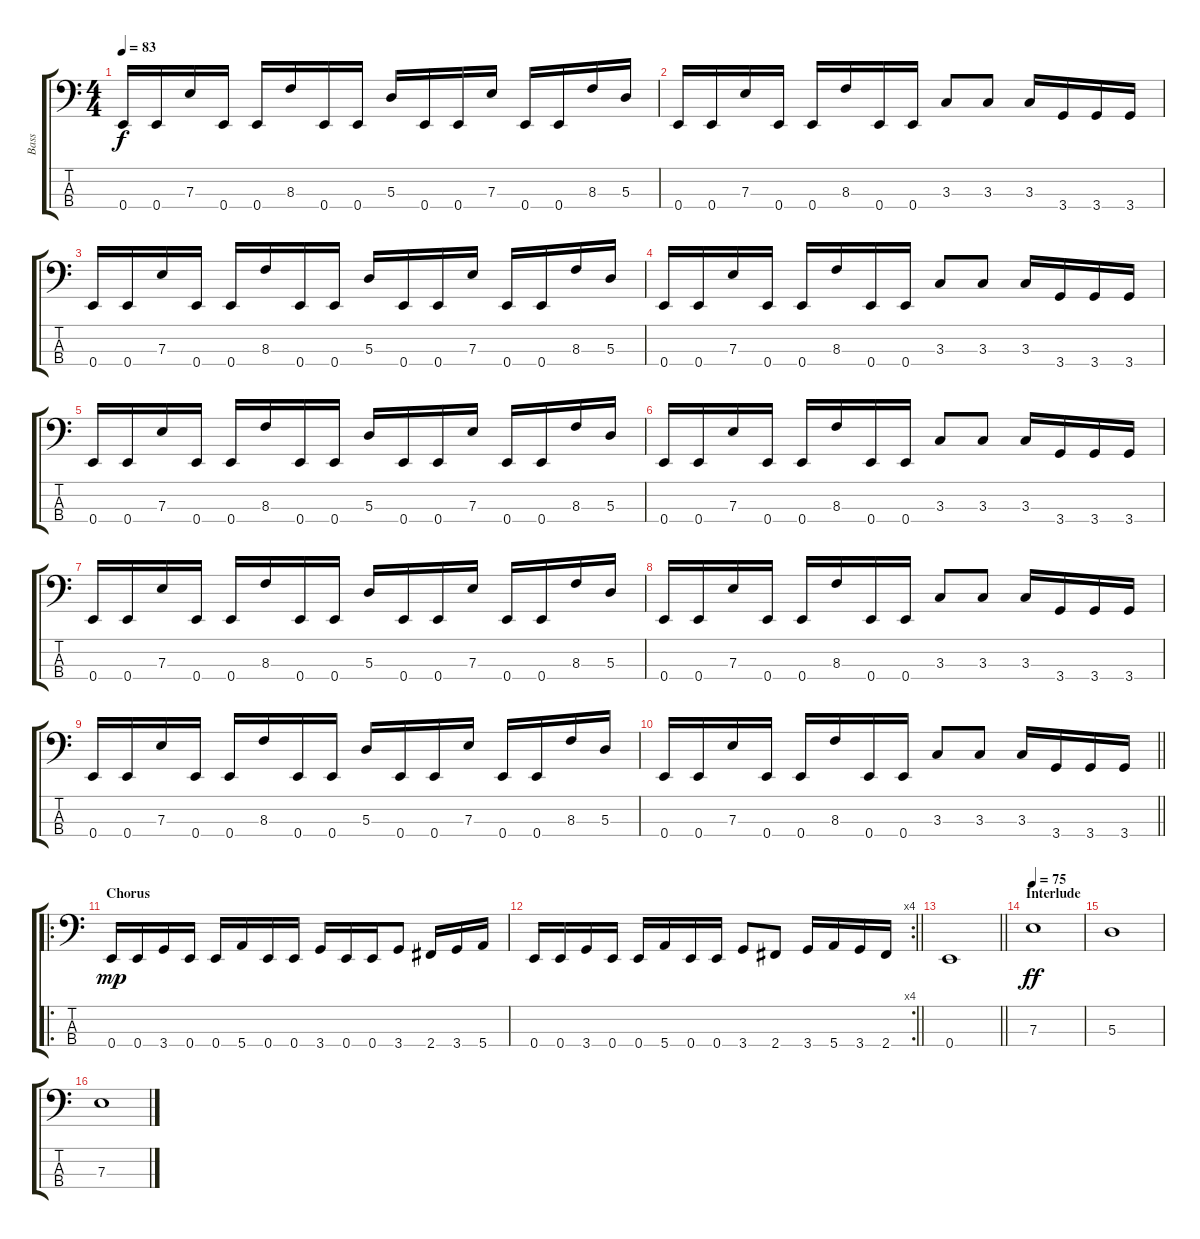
\track ("Bass" "Bass") {instrument electricbasspick}
\staff {score tabs}
\tuning (G2 D2 A1 E1) {hide}
\ts (4 4)
\tempo 83
\clef f4
\ks aminor
0.4.16{dy f} 0.4.16 7.3.16 0.4.16 0.4.16 8.3.16 0.4.16 0.4.16 5.3.16 0.4.16 0.4.16 7.3.16 0.4.16 0.4.16 8.3.16 5.3.16 |
0.4.16 0.4.16 7.3.16 0.4.16 0.4.16 8.3.16 0.4.16 0.4.16 3.3.8 3.3.8 3.3.16 3.4.16 3.4.16 3.4.16 |
0.4.16 0.4.16 7.3.16 0.4.16 0.4.16 8.3.16 0.4.16 0.4.16 5.3.16 0.4.16 0.4.16 7.3.16 0.4.16 0.4.16 8.3.16 5.3.16 |
0.4.16 0.4.16 7.3.16 0.4.16 0.4.16 8.3.16 0.4.16 0.4.16 3.3.8 3.3.8 3.3.16 3.4.16 3.4.16 3.4.16 |
0.4.16 0.4.16 7.3.16 0.4.16 0.4.16 8.3.16 0.4.16 0.4.16 5.3.16 0.4.16 0.4.16 7.3.16 0.4.16 0.4.16 8.3.16 5.3.16 |
0.4.16 0.4.16 7.3.16 0.4.16 0.4.16 8.3.16 0.4.16 0.4.16 3.3.8 3.3.8 3.3.16 3.4.16 3.4.16 3.4.16 |
0.4.16 0.4.16 7.3.16 0.4.16 0.4.16 8.3.16 0.4.16 0.4.16 5.3.16 0.4.16 0.4.16 7.3.16 0.4.16 0.4.16 8.3.16 5.3.16 |
0.4.16 0.4.16 7.3.16 0.4.16 0.4.16 8.3.16 0.4.16 0.4.16 3.3.8 3.3.8 3.3.16 3.4.16 3.4.16 3.4.16 |
0.4.16 0.4.16 7.3.16 0.4.16 0.4.16 8.3.16 0.4.16 0.4.16 5.3.16 0.4.16 0.4.16 7.3.16 0.4.16 0.4.16 8.3.16 5.3.16 |
\barLineRight lightlight
0.4.16 0.4.16 7.3.16 0.4.16 0.4.16 8.3.16 0.4.16 0.4.16 3.3.8 3.3.8 3.3.16 3.4.16 3.4.16 3.4.16 |
\ro
\section ("" "Chorus")
0.4.16{dy mp volume 12} 0.4.16 3.4.16 0.4.16 0.4.16 5.4.16 0.4.16 0.4.16 3.4.16 0.4.16 0.4.16 3.4.8 2.4.16 3.4.16 5.4.16 |
\rc 4
\barLineRight lightlight
0.4.16 0.4.16 3.4.16 0.4.16 0.4.16 5.4.16 0.4.16 0.4.16 3.4.8 2.4.8 3.4.16 5.4.16 3.4.16 2.4.16 |
\barLineRight lightlight
0.4.1{volume 10} |
\section ("" "Interlude")
\tempo 75
7.3.1{dy ff} |
5.3.1 |
7.3.1
